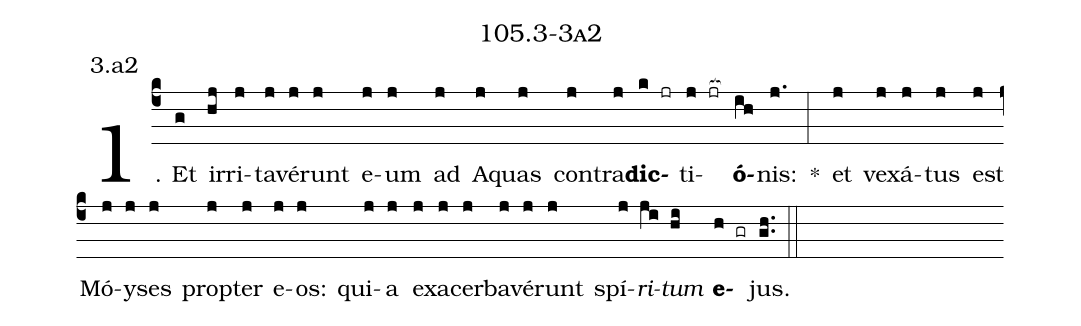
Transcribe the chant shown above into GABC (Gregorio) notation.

name: 105.3-3a2;
annotation: 3.a2;
%%
(c4)1. Et(g) ir(hj)ri(j)ta(j)vé(j)runt(j) e(j)um(j) ad(j) A(j)quas(j) con(j)tra(j)<b>dic</b>(k jr)ti(j jr[ocb:1{])<b>ó</b>(ih[ocb:0}])nis:(j.) *(:) et(j) ve(j)xá(j)tus(j) est(j) Mó(j)y(j)ses(j) prop(j)ter(j) e(j)os:(j) qui(j)a(j) ex(j)a(j)cer(j)ba(j)vé(j)runt(j) spí(j)<i>ri</i>(ji)<i>tum</i>(hi) <b>e</b>(h gr)jus.(gh..) (::)


%E(j) u(j) o(ji) u(hi) a(h) e.(gh..) (::)
